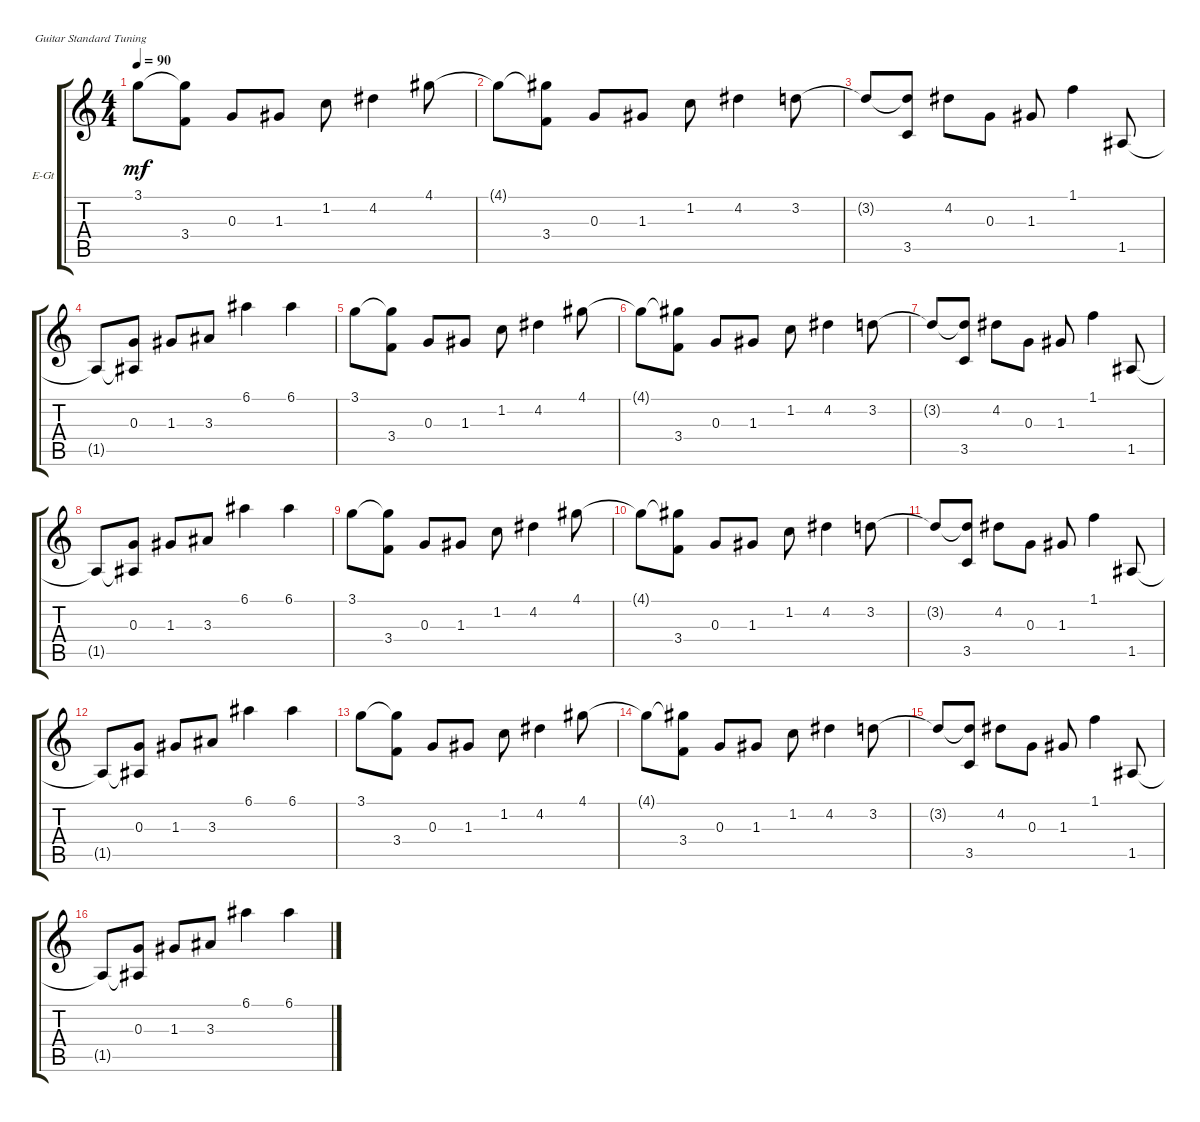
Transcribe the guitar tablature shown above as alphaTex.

\defaultSystemsLayout 4
\bracketExtendMode groupsimilarinstruments
\firstSystemTrackNameOrientation horizontal
\otherSystemsTrackNameOrientation horizontal
\track ("Electric Guitar" "E-Gt") {instrument electricguitarclean}
\staff {score tabs}
\tuning (E4 B3 G3 D3 A2 E2)
\ts (4 4)
\tempo 90
\clef g2
\ks c
3.1.8{dy mf} (3.1{t} 3.4).8 0.3.8 1.3.8 1.2.8 4.2.4 4.1.8 |
4.1{t}.8 (4.1{t} 3.4).8 0.3.8 1.3.8 1.2.8 4.2.4 3.2.8 |
3.2{t}.8 (3.2{t} 3.5).8 4.2.8 0.3.8 1.3.8 1.1.4 1.5.8 |
1.5{t}.8 (1.5{t} 0.3).8 1.3.8 3.3.8 6.1.4 6.1.4 |
\scale
0.0771265 3.1.8 (3.1{t} 3.4).8 0.3.8 1.3.8 1.2.8 4.2.4 4.1.8 |
\scale
0.350059 4.1{t}.8 (4.1{t} 3.4).8 0.3.8 1.3.8 1.2.8 4.2.4 3.2.8 |
\scale
0.192845 3.2{t}.8 (3.2{t} 3.5).8 4.2.8 0.3.8 1.3.8 1.1.4 1.5.8 |
\scale
0.378862 1.5{t}.8 (1.5{t} 0.3).8 1.3.8 3.3.8 6.1.4 6.1.4 |
\scale
0.0986219 3.1.8 (3.1{t} 3.4).8 0.3.8 1.3.8 1.2.8 4.2.4 4.1.8 |
\scale
0.163414 4.1{t}.8 (4.1{t} 3.4).8 0.3.8 1.3.8 1.2.8 4.2.4 3.2.8 |
\scale
0.262379 3.2{t}.8 (3.2{t} 3.5).8 4.2.8 0.3.8 1.3.8 1.1.4 1.5.8 |
\scale
0.296561 1.5{t}.8 (1.5{t} 0.3).8 1.3.8 3.3.8 6.1.4 6.1.4 |
\scale
0.267819 3.1.8 (3.1{t} 3.4).8 0.3.8 1.3.8 1.2.8 4.2.4 4.1.8 |
\scale
0.0342683 4.1{t}.8 (4.1{t} 3.4).8 0.3.8 1.3.8 1.2.8 4.2.4 3.2.8 |
\scale
0.468094 3.2{t}.8 (3.2{t} 3.5).8 4.2.8 0.3.8 1.3.8 1.1.4 1.5.8 |
\scale
0.229711 1.5{t}.8 (1.5{t} 0.3).8 1.3.8 3.3.8 6.1.4 6.1.4
